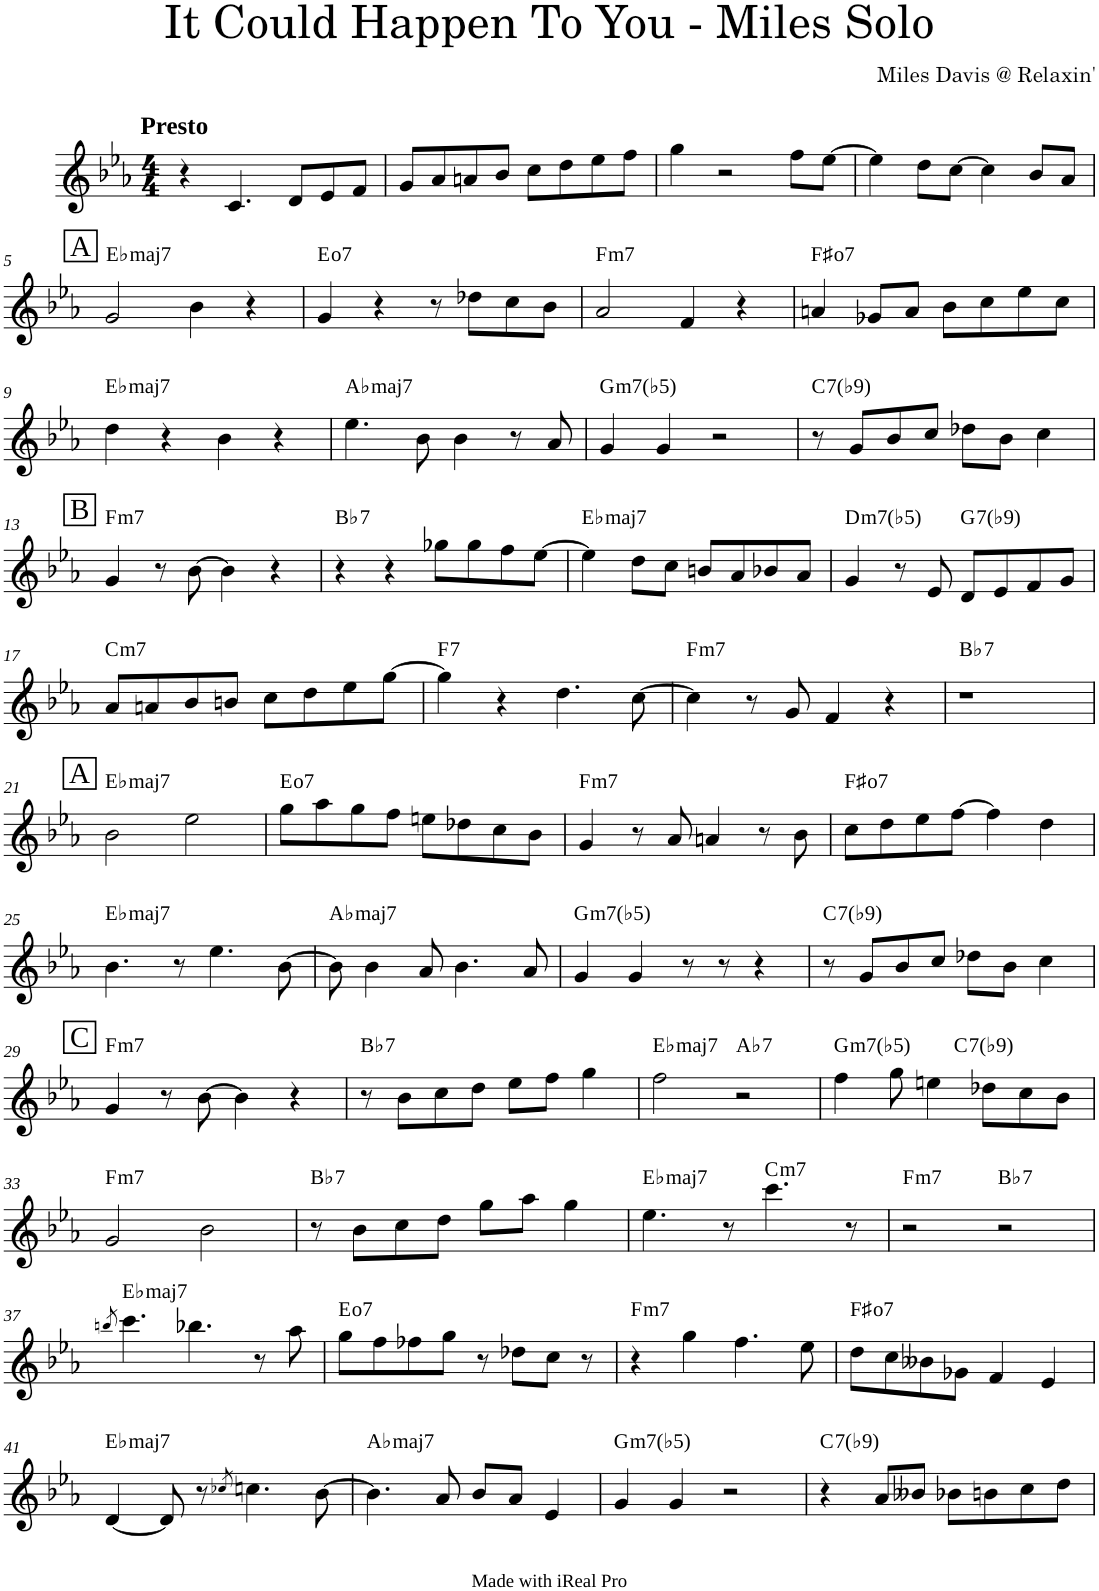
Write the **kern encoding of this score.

**kern	**harte
*part1	*part1
*staff1	*
*I"Lead sheet	*
*clefG2	*
*k[b-e-a-]	*
*M4/4	*
=1	=1
!LO:TX:a:B:t=Presto	!
4r	.
4.c/	.
8d/L	.
8e-/	.
8f/J	.
=2	=2
8g/L	.
8a-/	.
8an/	.
8b-/J	.
8cc\L	.
8dd\	.
8ee-\	.
8ff\J	.
=3	=3
4gg\	.
2r	.
8ff\L	.
[8ee-\J	.
=4	=4
4ee-\]	.
8dd\L	.
[8cc\J	.
4cc\]	.
8b-/L	.
8a-/J	.
!!LO:LB:g=z
!!LO:REH:place=s1:a:cj:fs=14:t=A
=5	=5
!	!LO:H:kt=maj7
2g/	Eb:maj7
4b-\	.
4r	.
=6	=6
!	!LO:H:kt=7
4g/	E:dim7
4r	.
8r	.
8dd-X\L	.
8cc\	.
8b-\J	.
=7	=7
!	!LO:H:kt=m7
2a-/	F:min7
4f/	.
4r	.
=8	=8
!	!LO:H:kt=7
4an/	F#:dim7
8g-X/L	.
8a/J	.
8b-\L	.
8cc\	.
8ee-\	.
8cc\J	.
!!LO:LB:g=z
=9	=9
!	!LO:H:kt=maj7
4dd\	Eb:maj7
4r	.
4b-\	.
4r	.
=10	=10
!	!LO:H:kt=maj7
4.ee-\	Ab:maj7
8b-\	.
4b-\	.
8r	.
8a-/	.
=11	=11
!	!LO:H:kt=m7(b5)
4g/	G:hdim7
4g/	.
2r	.
=12	=12
!	!LO:H:kt=7
8r	C:7(b9)
8g/L	.
8b-/	.
8cc/J	.
8dd-X\L	.
8b-\J	.
4cc\	.
!!LO:LB:g=z
!!LO:REH:place=s1:a:cj:fs=14:t=B
=13	=13
!	!LO:H:kt=m7
4g/	F:min7
8r	.
[8b-\	.
4b-\]	.
4r	.
=14	=14
!	!LO:H:kt=7
4r	Bb:7
4r	.
8gg-X\L	.
8gg-\	.
8ff\	.
[8ee-\J	.
=15	=15
!	!LO:H:kt=maj7
4ee-\]	Eb:maj7
8dd\L	.
8cc\J	.
8bn/L	.
8a-/	.
8b-X/	.
8a-/J	.
=16	=16
!	!LO:H:kt=m7(b5)
4g/	D:hdim7
8r	.
8e-/	.
!	!LO:H:kt=7
8d/L	G:7(b9)
8e-/	.
8f/	.
8g/J	.
!!LO:LB:g=z
=17	=17
!	!LO:H:kt=m7
8a-/L	C:min7
8an/	.
8b-/	.
8bn/J	.
8cc\L	.
8dd\	.
8ee-\	.
[8gg\J	.
=18	=18
!	!LO:H:kt=7
4gg\]	F:7
4r	.
4.dd\	.
[8cc\	.
=19	=19
!	!LO:H:kt=m7
4cc\]	F:min7
8r	.
8g/	.
4f/	.
4r	.
=20	=20
!	!LO:H:kt=7
1r	Bb:7
!!LO:LB:g=z
!!LO:REH:place=s1:a:cj:fs=14:t=A
=21	=21
!	!LO:H:kt=maj7
2b-\	Eb:maj7
2ee-\	.
=22	=22
!	!LO:H:kt=7
8gg\L	E:dim7
8aa-\	.
8gg\	.
8ff\J	.
8een\L	.
8dd-X\	.
8cc\	.
8b-\J	.
=23	=23
!	!LO:H:kt=m7
4g/	F:min7
8r	.
8a-/	.
4an/	.
8r	.
8b-\	.
=24	=24
!	!LO:H:kt=7
8cc\L	F#:dim7
8dd\	.
8ee-\	.
[8ff\J	.
4ff\]	.
4dd\	.
!!LO:LB:g=z
=25	=25
!	!LO:H:kt=maj7
4.b-\	Eb:maj7
8r	.
4.ee-\	.
[8b-\	.
=26	=26
!	!LO:H:kt=maj7
8b-\]	Ab:maj7
4b-\	.
8a-/	.
4.b-\	.
8a-/	.
=27	=27
!	!LO:H:kt=m7(b5)
4g/	G:hdim7
4g/	.
8r	.
8r	.
4r	.
=28	=28
!	!LO:H:kt=7
8r	C:7(b9)
8g/L	.
8b-/	.
8cc/J	.
8dd-X\L	.
8b-\J	.
4cc\	.
!!LO:LB:g=z
!!LO:REH:place=s1:a:cj:fs=14:t=C
=29	=29
!	!LO:H:kt=m7
4g/	F:min7
8r	.
[8b-\	.
4b-\]	.
4r	.
=30	=30
!	!LO:H:kt=7
8r	Bb:7
8b-\L	.
8cc\	.
8dd\J	.
8ee-\L	.
8ff\J	.
4gg\	.
=31	=31
!	!LO:H:kt=maj7
2ff\	Eb:maj7
!	!LO:H:kt=7
2r	Ab:7
=32	=32
!	!LO:H:kt=m7(b5)
*^	*
4ff\	2ryy	G:hdim7
8gg\	.	.
4een\	.	.
!	!	!LO:H:kt=7
.	2ryy	C:7(b9)
8dd-X\L	.	.
8cc\	.	.
8b-\J	.	.
!!LO:LB:g=z	!!
=33	=33	=33
!	!	!LO:H:kt=m7
*v	*v	*
2g/	F:min7
2b-\	.
=34	=34
!	!LO:H:kt=7
8r	Bb:7
8b-\L	.
8cc\	.
8dd\J	.
8gg\L	.
8aa-\J	.
4gg\	.
=35	=35
!	!LO:H:kt=maj7
4.ee-\	Eb:maj7
8r	.
!	!LO:H:kt=m7
4.ccc\	C:min7
8r	.
=36	=36
!	!LO:H:kt=m7
2r	F:min7
!	!LO:H:kt=7
2r	Bb:7
!!LO:LB:g=z
=37	=37
8qbbn/	.
!	!LO:H:kt=maj7
4.ccc\	Eb:maj7
4.bb-X\	.
8r	.
8aa-\	.
=38	=38
!	!LO:H:kt=7
8gg\L	E:dim7
8ff\	.
8ff-X\	.
8gg\J	.
8r	.
8dd-X\L	.
8cc\J	.
8r	.
=39	=39
!	!LO:H:kt=m7
4r	F:min7
4gg\	.
4.ff\	.
8ee-\	.
=40	=40
!	!LO:H:kt=7
8dd\L	F#:dim7
8cc\	.
8b--X\	.
8g-X\J	.
4f/	.
4e-/	.
!!LO:LB:g=z
=41	=41
!	!LO:H:kt=maj7
[4d/	Eb:maj7
8d/]	.
8r	.
8qcc-X/	.
4.ccn\	.
[8b-\	.
=42	=42
!	!LO:H:kt=maj7
4.b-\]	Ab:maj7
8a-/	.
8b-/L	.
8a-/J	.
4e-/	.
=43	=43
!	!LO:H:kt=m7(b5)
4g/	G:hdim7
4g/	.
2r	.
=44	=44
!	!LO:H:kt=7
4r	C:7(b9)
8a-/L	.
8b--X/J	.
8b-X\L	.
8bn\	.
8cc\	.
8dd\J	.
=	=
*-	*-
